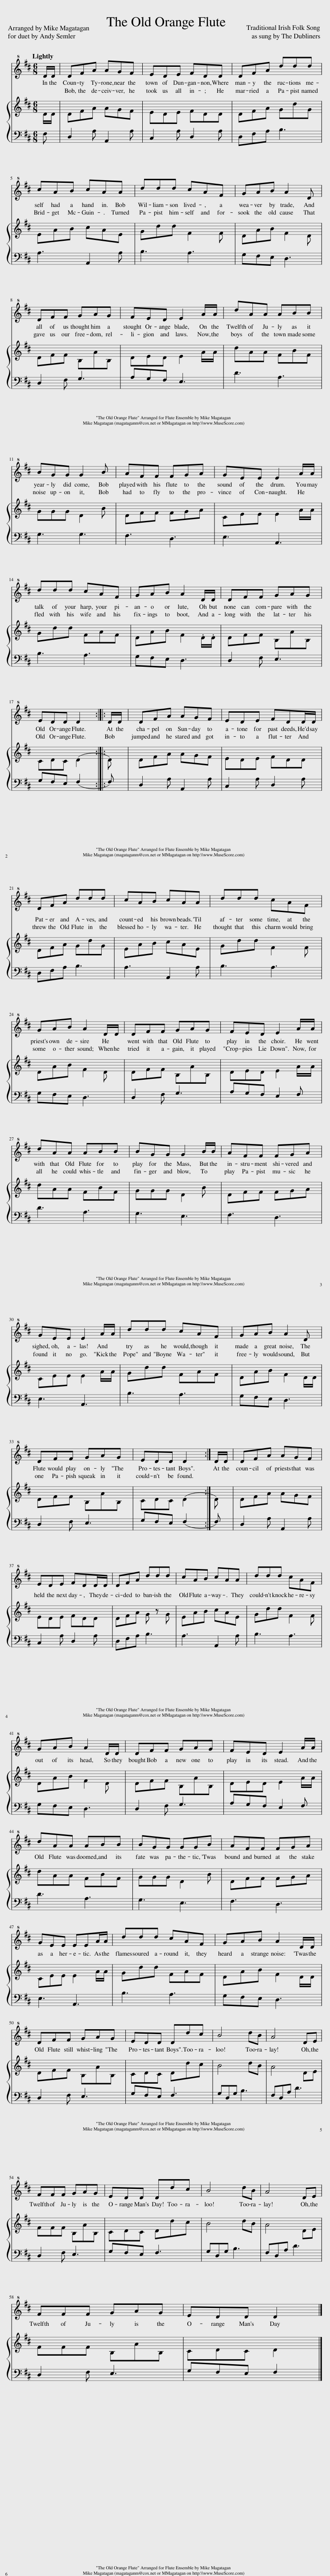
X:1
%%score 1 { 2 | 3 }
L:1/8
M:6/8
I:linebreak $
K:D
V:1 treble+8
V:2 treble
V:3 bass
V:1
 D/D/ |[Q:1/4=120] DFA AGF | EDE FDD | DFA ddd |$ cAB cAA | %5
 ddd cAF | GAB A2 D |$ DFF GAG | FED E2 A/A/ | dAA ABB |$ %10
 BGG G2 B | AFF FGA | GEE E2 A/A/ |$ ddd cAF | GAB A2 D/D/ | %15
 DFF GAG |$ EDD D2 :: D/D/ | DFA AGF | EDE FDD/D/ |$ %20
 DFA ddd | cAB cAA | ddd cAF |$ GAB A2 D/D/ | DFF GAG | %25
 FED E2 A/A/ |$ dAA ABB | BGG G2 B/B/ | AFF FGA |$ GEE E2 A/A/ | %30
 ddd cAF | GAB A2 D |$ DFF GAG | EDD D2 :| D/D/ | %35
 DFA AGF |$ EDE FDD/D/ | DFA ddd | cAB cAA | ddd cAF |$ %40
 GAB A2 D/D/ | DFF GAG | FED E2 A/A/ |$ dAA ABB | BGG GGB | %45
 AFF FGA |$ GEE EEA/A/ | ddd cAF | GAB A2 D/D/ |$ DFF GAG | %50
 EDD Ddc | B4 dB | A4 DE |$ FFF GAG | EDD Ddc | %55
 B4 dB | A4 DE |$ FFF GAG | EDD D2 |] %59
V:2
 D/D/ | DFA AGF | EDE FDD | DFA GdG |$ EAB cAE | %5
 Gdd F2 F | DAB F2 D |$ DFF B,AB, | DED E2 A/A/ | dAA FBF |$ %10
 GGG D2 B | DFF FGA | CEE E2 A/A/ |$ Gdd FAF | DAB F2 .D/.D/ | %15
 DFF B,AB, |$ CDC (D2 :: D) | DFA AGF | EDE FDD |$ %20
 DFA GdG | EAB cAE | Gdd F2 F |$ DAB F2 D | DFF B,AB, | %25
 DED E2 A/A/ |$ dAA FBF | GGG D2 B | DFF FGA |$ CEE E2 A/A/ | %30
 Gdd FAF | DAB F2 D/D/ |$ DFF B,AB, | CDC (D2 :| D) | %35
 DFA AGF |$ EDE FDD | DFA G z G | EAB cAE | Gdd F2 F |$ %40
 DAB F2 D | DFF B,AB, | DED E2 A/A/ |$ dAA FBF | GGG D2 B | %45
 DFF FGA |$ CEE E2 A/A/ | Gdd FAF | DAB F2 D/D/ |$ DFF B,AB, | %50
 CDC Ddc | B4 dB | A4 DE |$ FFF B,AB, | CDC Ddc | %55
 B4 dB | A4 DE |$ FFF B,AB, | CDC D2 |] %59
V:3
 F, | D,2 A, A,,2 A, | C,2 A, D,2 A, | D,F,A, B,3 |$ A,3 A,,2 A, | %5
 B,3 A,3 | G,F,E, D,3 |$ D,2 F, G,3 | A,G,F, E,3 | D3 A,3 |$ %10
 G,3 G,3 | F,3 D,3 | E,3 A,,3 |$ B,3 A,3 | G,F,E, D,3 | %15
 D,2 F, E,3 |$ G,F,E, (F,2 :: F,) | D,2 A, A,,2 A, | C,2 A, D,2 A, |$ %20
 D,F,A, B,3 | A,3 A,,2 A, | B,3 A,3 |$ G,F,E, D,3 | D,2 F, G,3 | %25
 A,G,F, E,2 F, |$ D3 A,3 | G,3 E,3 | F,3 D,3 |$ E,3 A,,3 | %30
 B,3 A,3 | G,F,E, D,3 |$ D,2 F, E,3 | G,F,E, (F,2 :| F,) | %35
 D,2 A, A,,2 A, |$ C,2 A, D,2 A, | D,F,A, B,3 | A,3 A,,2 A, | B,3 A,3 |$ %40
 G,F,E, D,3 | D,2 F, G,3 | A,G,F, E,2 F, |$ D3 A,3 | G,3 E,3 | %45
 F,3 D,3 |$ E,3 A,,3 | B,3 A,3 | G,F,E, D,3 |$ D,2 F, E,3 | %50
 G,F,E, F,3 | G,D,G, B,3 | F,D,A, D3 |$ D,2 F, E,3 | G,F,E, F,3 | %55
 G,D,G, B,3 | F,D,A, D3 |$ D,2 F, E,3 | G,F,E, F,2 |] %59
